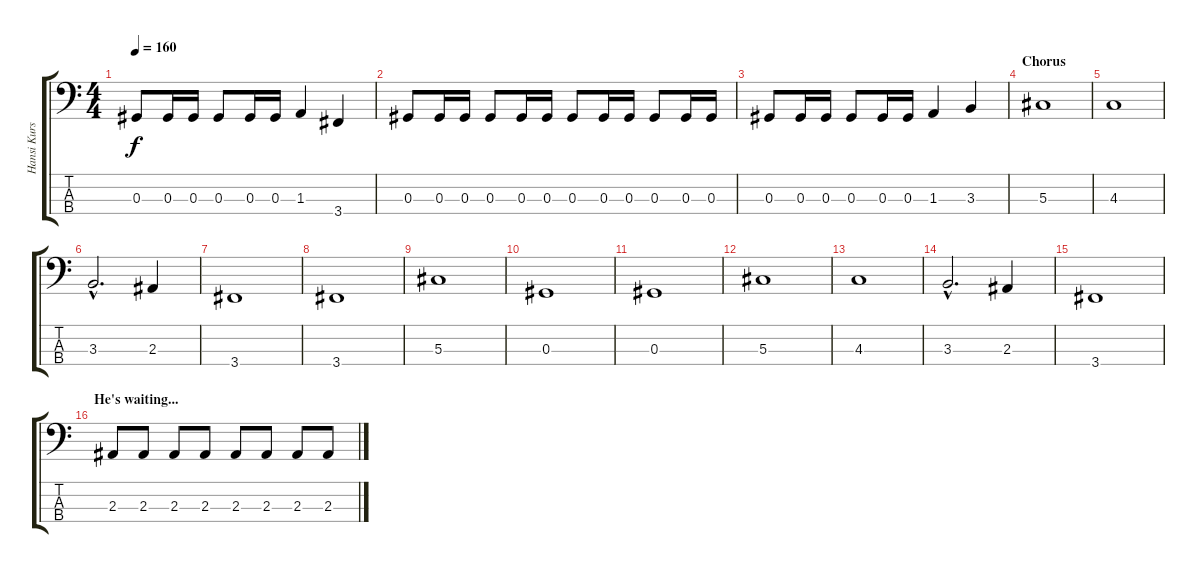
\track ("Hansi Kursh (Bass)" "Hansi Kurs") {instrument electricbasspick}
\staff {score tabs}
\tuning (Gb2 Db2 Ab1 Eb1) {hide}
\ts (4 4)
\tempo 160
\clef f4
\ks c
0.3.8{dy f} 0.3.16 0.3.16 0.3.8 0.3.16 0.3.16 1.3.4 3.4.4 |
0.3.8 0.3.16 0.3.16 0.3.8 0.3.16 0.3.16 0.3.8 0.3.16 0.3.16 0.3.8 0.3.16 0.3.16 |
0.3.8 0.3.16 0.3.16 0.3.8 0.3.16 0.3.16 1.3.4 3.3.4 |
\section ("" "Chorus")
5.3.1 |
4.3.1 |
3.3{hac}.2{d} 2.3.4 |
3.4.1 |
3.4.1 |
5.3.1 |
0.3.1 |
0.3.1 |
5.3.1 |
4.3.1 |
3.3{hac}.2{d} 2.3.4 |
3.4.1 |
\section ("" "He's waiting...")
2.3.8 2.3.8 2.3.8 2.3.8 2.3.8 2.3.8 2.3.8 2.3.8
